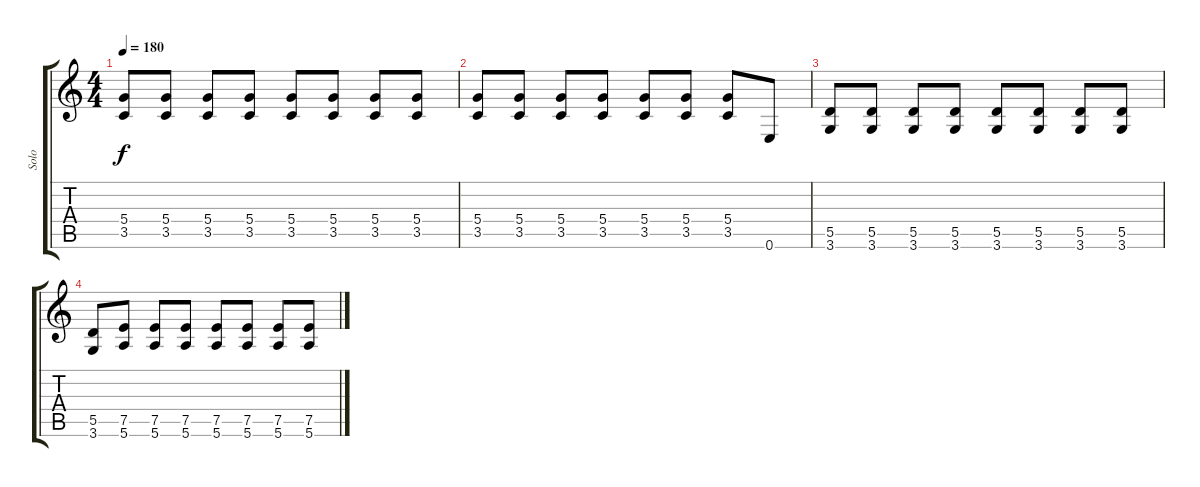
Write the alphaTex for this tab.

\track ("Solo" "Solo") {instrument acousticguitarsteel}
\staff {score tabs}
\tuning (E4 B3 G3 D3 A2 E2) {hide}
\ts (4 4)
\tempo 180
\clef g2
\ks c
(5.4 3.5).8{dy f} (5.4 3.5).8 (5.4 3.5).8 (5.4 3.5).8 (5.4 3.5).8 (5.4 3.5).8 (5.4 3.5).8 (5.4 3.5).8 |
(5.4 3.5).8 (5.4 3.5).8 (5.4 3.5).8 (5.4 3.5).8 (5.4 3.5).8 (5.4 3.5).8 (5.4 3.5).8 0.6.8 |
(5.5 3.6).8 (5.5 3.6).8 (5.5 3.6).8 (5.5 3.6).8 (5.5 3.6).8 (5.5 3.6).8 (5.5 3.6).8 (5.5 3.6).8 |
(5.5 3.6).8 (7.5 5.6).8 (7.5 5.6).8 (7.5 5.6).8 (7.5 5.6).8 (7.5 5.6).8 (7.5 5.6).8 (7.5 5.6).8
